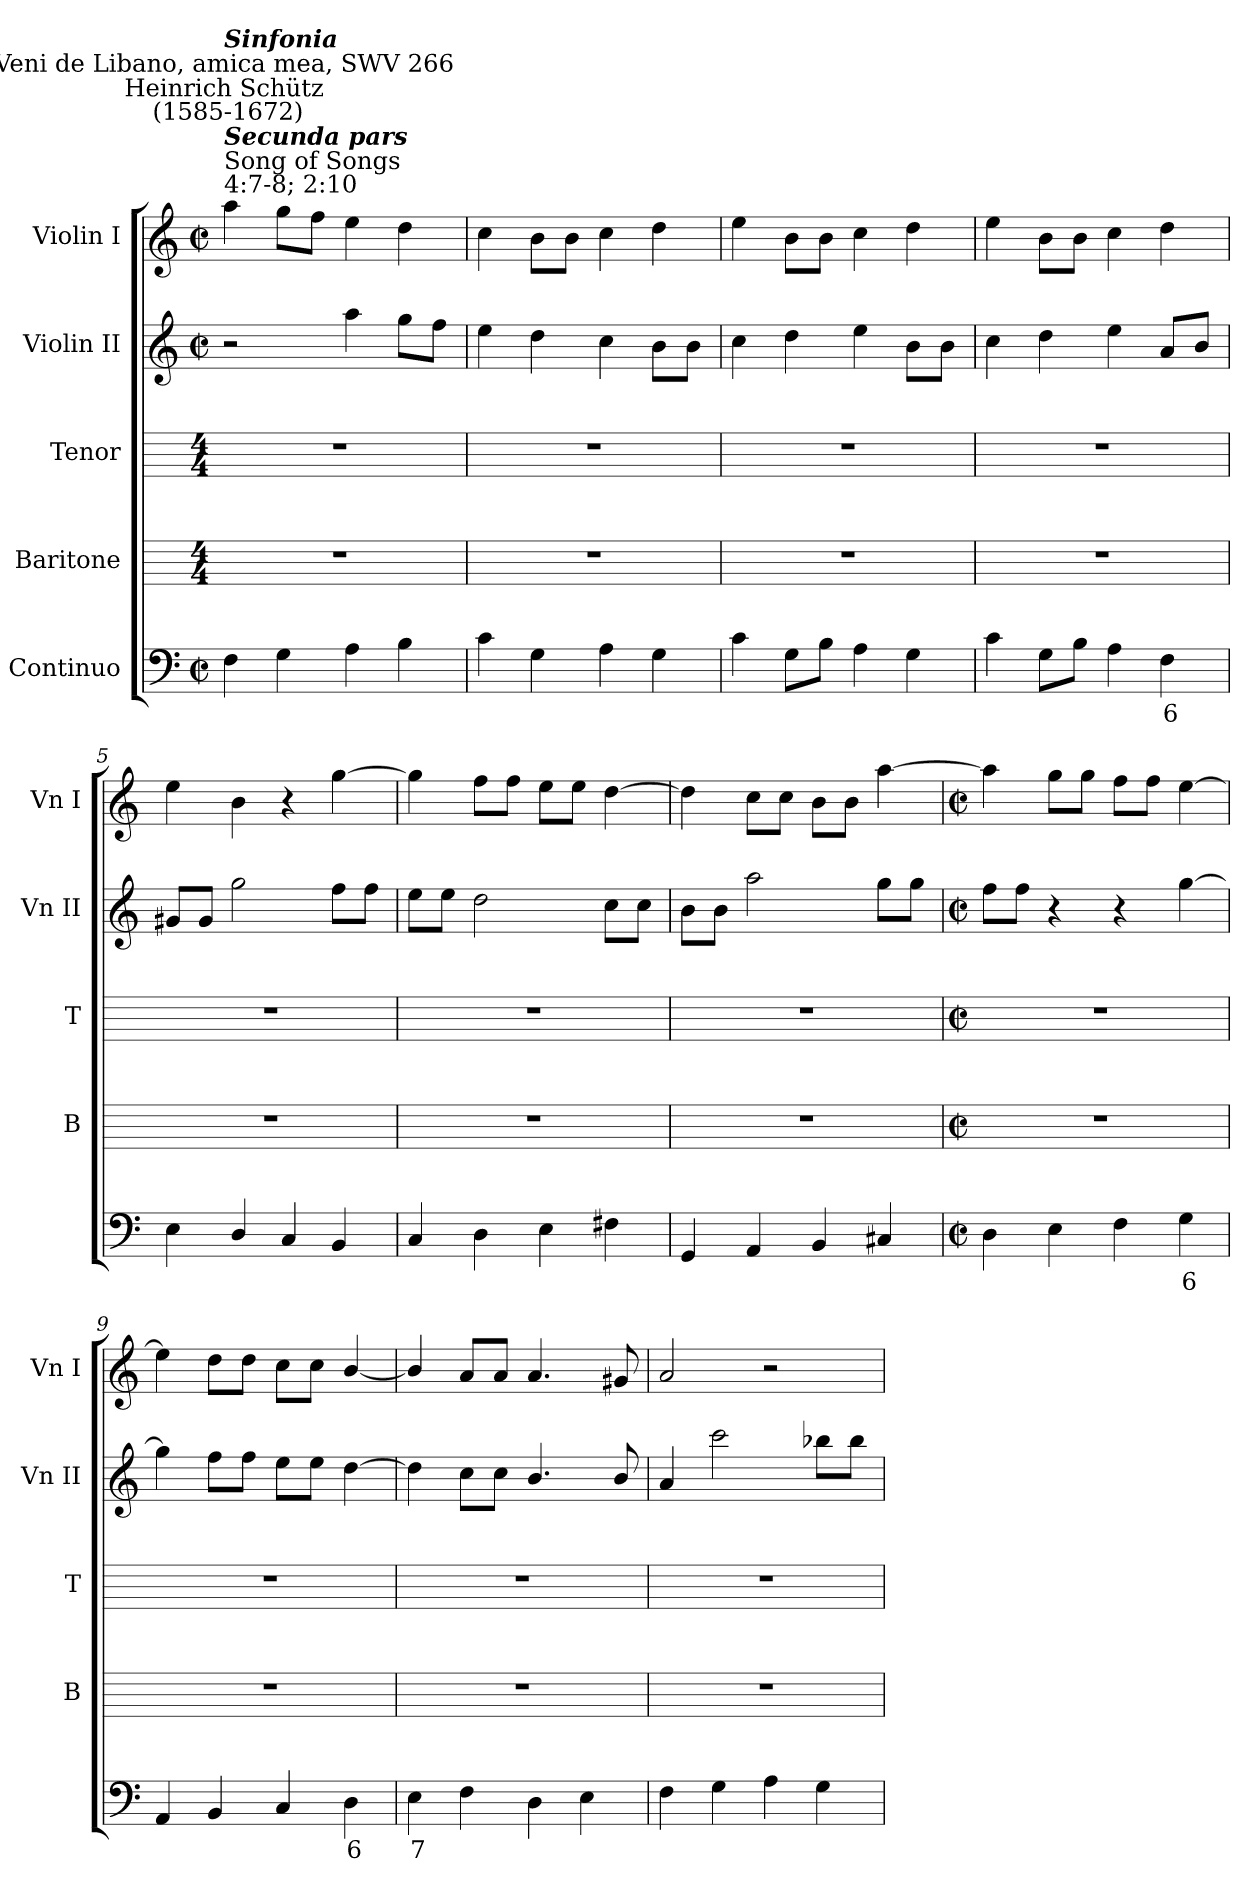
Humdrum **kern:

**kern	**text	**kern	**kern	**kern	**kern
*part5	*part5	*part4	*part3	*part2	*part1
*staff5	*staff5	*staff4	*staff3	*staff2	*staff1
*I"Continuo	*	*I"Baritone	*I"Tenor	*I"Violin II	*I"Violin I
*	*	*I'B	*I'T	*I'Vn II	*I'Vn I
*clefF4	*	*	*	*clefG2	*clefG2
*k[]	*	*	*	*k[]	*k[]
*C:	*	*	*	*C:	*C:
*M2/2	*	*M4/4	*M4/4	*M2/2	*M2/2
*met(c|)	*	*	*	*met(c|)	*met(c|)
=1	=1	=1	=1	=1	=1
!	!	!	!	!	!LO:TX:a:t=Song of Songs\n4&colon;7-8; 2&colon;10
!	!	!	!	!	!LO:TX:a:Bi:t=Secunda pars
!	!	!	!	!	!LO:TX:a:cj:t=Heinrich Schütz\n (1585-1672)
!	!	!	!	!	!LO:TX:a:cj:t=Veni de Libano, amica mea, SWV 266
!	!	!	!	!	!LO:TX:a:Bi:t=Sinfonia
4F	.	1r	1r	2r	4aa
4G	.	.	.	.	8ggL
.	.	.	.	.	8ffJ
4A	.	.	.	4aa	4ee
4B	.	.	.	8ggL	4dd
.	.	.	.	8ffJ	.
=2	=2	=2	=2	=2	=2
4c	.	1r	1r	4ee	4cc
4G	.	.	.	4dd	8bL
.	.	.	.	.	8bJ
4A	.	.	.	4cc	4cc
4G	.	.	.	8bL	4dd
.	.	.	.	8bJ	.
=3	=3	=3	=3	=3	=3
4c	.	1r	1r	4cc	4ee
8GL	.	.	.	4dd	8bL
8BJ	.	.	.	.	8bJ
4A	.	.	.	4ee	4cc
4G	.	.	.	8bL	4dd
.	.	.	.	8bJ	.
=4	=4	=4	=4	=4	=4
4c	.	1r	1r	4cc	4ee
8GL	.	.	.	4dd	8bL
8BJ	.	.	.	.	8bJ
4A	.	.	.	4ee	4cc
!	!LO:LY:b	!	!	!	!
4F	6	.	.	8aL	4dd
.	.	.	.	8bJ	.
=5	=5	=5	=5	=5	=5
4E	.	1r	1r	8g#XL	4ee
.	.	.	.	8g#J	.
4D/	.	.	.	2gg	4b
4C	.	.	.	.	4r
4BB	.	.	.	8ffL	[4gg
.	.	.	.	8ffJ	.
=6	=6	=6	=6	=6	=6
4C	.	1r	1r	8eeL	4gg]
.	.	.	.	8eeJ	.
4D	.	.	.	2dd	8ffL
.	.	.	.	.	8ffJ
4E	.	.	.	.	8eeL
.	.	.	.	.	8eeJ
4F#X	.	.	.	8ccL	[4dd
.	.	.	.	8ccJ	.
=7	=7	=7	=7	=7	=7
4GG	.	1r	1r	8bL	4dd]
.	.	.	.	8bJ	.
4AA	.	.	.	2aa	8ccL
.	.	.	.	.	8ccJ
4BB	.	.	.	.	8bL
.	.	.	.	.	8bJ
4C#X	.	.	.	8ggL	[4aa
.	.	.	.	8ggJ	.
!!LO:LB:g=z
=8	=8	=8	=8	=8	=8
*M2/2	*	*M2/2	*M2/2	*M2/2	*M2/2
*met(c|)	*	*met(c|)	*met(c|)	*met(c|)	*met(c|)
4D	.	1r	1r	8ffL	4aa]
.	.	.	.	8ffJ	.
4E	.	.	.	4r	8ggL
.	.	.	.	.	8ggJ
4F	.	.	.	4r	8ffL
.	.	.	.	.	8ffJ
!	!LO:LY:b	!	!	!	!
4G	6	.	.	[4gg	[4ee
=9	=9	=9	=9	=9	=9
4AA	.	1r	1r	4gg]	4ee]
4BB	.	.	.	8ffL	8ddL
.	.	.	.	8ffJ	8ddJ
4C	.	.	.	8eeL	8ccL
.	.	.	.	8eeJ	8ccJ
!	!LO:LY:b	!	!	!	!
4D	6	.	.	[4dd	[4b/
=10	=10	=10	=10	=10	=10
!	!LO:LY:b	!	!	!	!
4E	7	1r	1r	4dd]	4b/]
4F	.	.	.	8ccL	8aL
.	.	.	.	8ccJ	8aJ
4D	.	.	.	4.b/	4.a
4E	.	.	.	.	.
.	.	.	.	8b/	8g#X
=11	=11	=11	=11	=11	=11
4F	.	1r	1r	4a	2a
4G	.	.	.	2ccc	.
4A	.	.	.	.	2r
4G	.	.	.	8bb-XL	.
.	.	.	.	8bb-J	.
=	=	=	=	=	=
*-	*-	*-	*-	*-	*-
